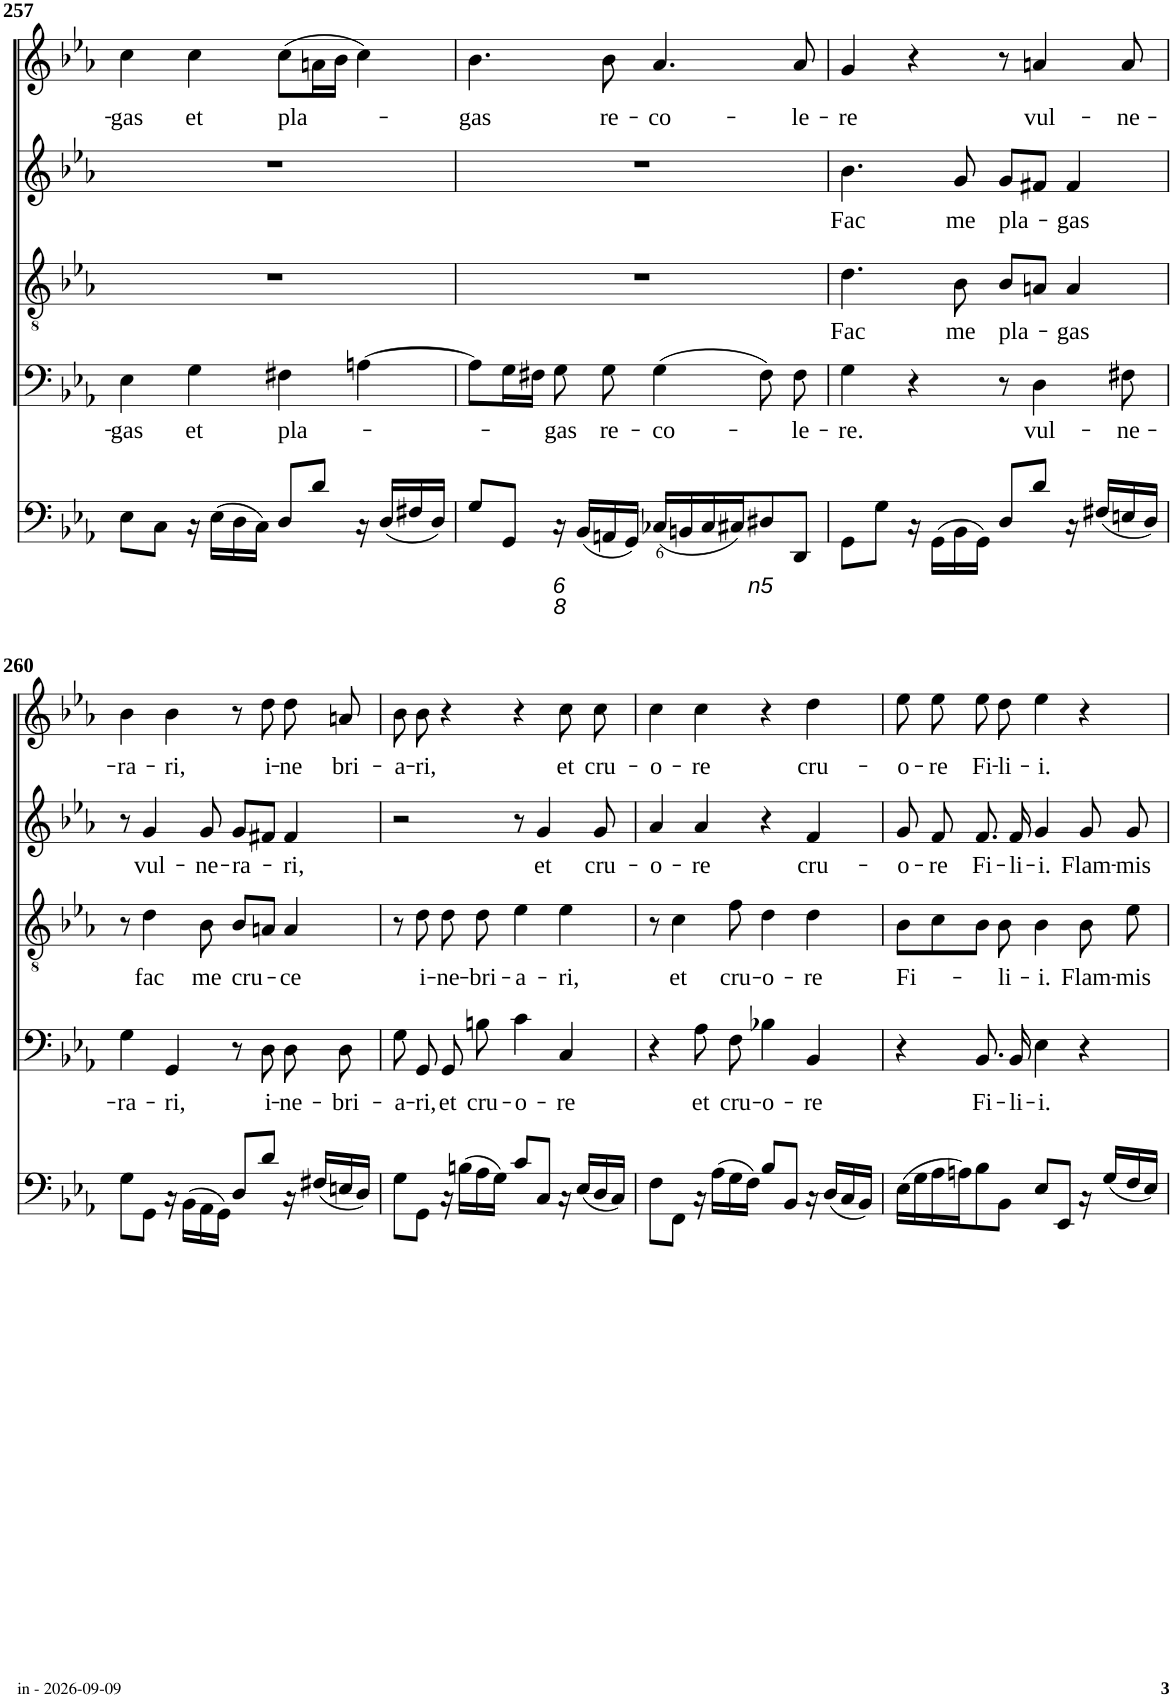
**kern	**kern	**text	**kern	**text	**kern	**text	**kern	**text
*part5	*part4	*part4	*part3	*part3	*part2	*part2	*part1	*part1
*staff5	*staff4	*staff4	*staff3	*staff3	*staff2	*staff2	*staff1	*staff1
*I"B.c.	*I"B.	*	*I"T.	*	*I"A.	*	*I"S.	*
!!LO:PB:g=z
*clefF4	*clefF4	*	*clefGv2	*	*clefG2	*	*clefG2	*
*k[b-e-a-]	*k[b-e-a-]	*	*k[b-e-a-]	*	*k[b-e-a-]	*	*k[b-e-a-]	*
*E-:	*E-:	*	*E-:	*	*E-:	*	*E-:	*
*M2/2	*M2/2	*	*M2/2	*	*M2/2	*	*M2/2	*
*met(c|)	*met(c|)	*	*met(c|)	*	*met(c|)	*	*met(c|)	*
=257	=257	=257	=257	=257	=257	=257	=257	=257
!	!	!LO:LY:b	!	!	!	!	!	!LO:LY:b
8E-\L	4E-\	-gas	1r	.	1r	.	4cc\	-gas
8C\J	.	.	.	.	.	.	.	.
!	!	!LO:LY:b	!	!	!	!	!	!LO:LY:b
16rC	4G\	et	.	.	.	.	4cc\	et
(>16E-\LL	.	.	.	.	.	.	.	.
16D\	.	.	.	.	.	.	.	.
16C\JJ)	.	.	.	.	.	.	.	.
!	!	!LO:LY:b	!	!	!	!	!	!LO:LY:b
8D/L	4F#X\	pla-	.	.	.	.	(>8cc\L	pla-
8d/J	.	.	.	.	.	.	16an\L	.
.	.	.	.	.	.	.	16b-\JJ	.
16rC	[>4An\	.	.	.	.	.	4cc\)	.
(<16D/LL	.	.	.	.	.	.	.	.
16F#X/	.	.	.	.	.	.	.	.
16D/JJ)	.	.	.	.	.	.	.	.
=258	=258	=258	=258	=258	=258	=258	=258	=258
!	!	!	!	!	!	!	!	!LO:LY:b
*^	*	*	*	*	*	*	*	*
8G/L	4...ryy	8A\L]	.	1r	.	1r	.	4.b-\	-gas
8GG/J	.	16G\L	.	.	.	.	.	.	.
.	.	16F#X\JJ	.	.	.	.	.	.	.
!LO:TX:b:i:t=6	!	!	!	!	!	!	!	!	!
!LO:TX:b:i:t=8	!	!	!	!	!	!	!	!	!
!	!	!	!LO:LY:b	!	!	!	!	!	!
16rC	.	8G\	-gas	.	.	.	.	.	.
(<16BB-/LL	.	.	.	.	.	.	.	.	.
!	!	!	!LO:LY:b	!	!	!	!	!	!LO:LY:b
16AAn/	.	8G\	re-	.	.	.	.	8b-\	re-
16GG/JJ)	.	.	.	.	.	.	.	.	.
!	!LO:TX:b:i:t=n5	!	!	!	!	!	!	!	!
.	2ryy	.	.	.	.	.	.	.	.
!	!	!	!LO:LY:b	!	!	!	!	!	!LO:LY:b
(<16C-X</LL	.	(4G\	-co-	.	.	.	.	4.a-/	-co-
16BBn/	.	.	.	.	.	.	.	.	.
16C-/	.	.	.	.	.	.	.	.	.
16C#X/J)	.	.	.	.	.	.	.	.	.
8D#X/	.	8F#\)	.	.	.	.	.	.	.
!	!	!	!LO:LY:b	!	!	!	!	!	!LO:LY:b
8DD/J	.	8F#\	-le-	.	.	.	.	8a-/	-le-
.	32ryy	.	.	.	.	.	.	.	.
=259	=259	=259	=259	=259	=259	=259	=259	=259	=259
!	!	!	!LO:LY:b	!	!LO:LY:b	!	!LO:LY:b	!	!LO:LY:b
*v	*v	*	*	*	*	*	*	*	*
8GG\L	4G\	-re.	4.d\	Fac	4.b-\	Fac	4g/	-re
8G\J	.	.	.	.	.	.	.	.
16rC	4r	.	.	.	.	.	4r	.
(>16GG\LL	.	.	.	.	.	.	.	.
!	!	!	!	!LO:LY:b	!	!LO:LY:b	!	!
16BB-\	.	.	8B-\	me	8g/	me	.	.
16GG\JJ)	.	.	.	.	.	.	.	.
!	!	!	!	!LO:LY:b	!	!LO:LY:b	!	!
8D/L	8r	.	8B-/L	pla-	8g/L	pla-	8r	.
!	!	!LO:LY:b	!	!	!	!	!	!LO:LY:b
8d/J	4D\	vul-	8An/J	.	8f#X/J	.	4an/	vul-
!	!	!	!	!LO:LY:b	!	!LO:LY:b	!	!
16rC	.	.	4A/	-gas	4f#/	-gas	.	.
(<16F#X/LL	.	.	.	.	.	.	.	.
!	!	!LO:LY:b	!	!	!	!	!	!LO:LY:b
16En/	8F#X\	-ne-	.	.	.	.	8a/	-ne-
16D/JJ)	.	.	.	.	.	.	.	.
!!LO:LB:g=z
=260	=260	=260	=260	=260	=260	=260	=260	=260
!	!	!LO:LY:b	!	!	!	!	!	!LO:LY:b
8G\L	4G\	-ra-	8r	.	8r	.	4b-\	-ra-
!	!	!	!	!LO:LY:b	!	!LO:LY:b	!	!
8GG\J	.	.	4d\	fac	4g/	vul-	.	.
!	!	!LO:LY:b	!	!	!	!	!	!LO:LY:b
16rC	4GG/	-ri,	.	.	.	.	4b-\	-ri,
(>16BB-\LL	.	.	.	.	.	.	.	.
!	!	!	!	!LO:LY:b	!	!LO:LY:b	!	!
16AA-\	.	.	8B-\	me	8g/	-ne-	.	.
16GG\JJ)	.	.	.	.	.	.	.	.
!	!	!	!	!LO:LY:b	!	!LO:LY:b	!	!
8D/L	8r	.	8B-/L	cru-	8g/L	-ra-	8r	.
!	!	!LO:LY:b	!	!	!	!	!	!LO:LY:b
8d/J	8D\	i-	8An/J	.	8f#X/J	.	8dd\	i-
!	!	!LO:LY:b	!	!LO:LY:b	!	!LO:LY:b	!	!LO:LY:b
16rC	8D\	-ne-	4A/	-ce	4f#/	-ri,	8dd\	-ne
(<16F#X/LL	.	.	.	.	.	.	.	.
!	!	!LO:LY:b	!	!	!	!	!	!LO:LY:b
16En/	8D\	-bri-	.	.	.	.	8an/	bri-
16D/JJ)	.	.	.	.	.	.	.	.
=261	=261	=261	=261	=261	=261	=261	=261	=261
!	!	!LO:LY:b	!	!	!	!	!	!LO:LY:b
8G\L	8G\	-a-	8r	.	2r	.	8b-\	-a-
!	!	!LO:LY:b	!	!LO:LY:b	!	!	!	!LO:LY:b
8GG\J	8GG/	-ri,	8d\	i-	.	.	8b-\	-ri,
!	!	!LO:LY:b	!	!LO:LY:b	!	!	!	!
16rC	8GG/	et	8d\	-ne-	.	.	4r	.
(>16Bn\LL	.	.	.	.	.	.	.	.
!	!	!LO:LY:b	!	!LO:LY:b	!	!	!	!
16A-\	8Bn\	cru-	8d\	-bri-	.	.	.	.
16G\JJ)	.	.	.	.	.	.	.	.
!	!	!LO:LY:b	!	!LO:LY:b	!	!	!	!
8c/L	4c\	-o-	4e-\	-a-	8r	.	4r	.
!	!	!	!	!	!	!LO:LY:b	!	!
8C/J	.	.	.	.	4g/	et	.	.
!	!	!LO:LY:b	!	!LO:LY:b	!	!	!	!LO:LY:b
16rC	4C/	-re	4e-\	-ri,	.	.	8cc\	et
(<16E-/LL	.	.	.	.	.	.	.	.
!	!	!	!	!	!	!LO:LY:b	!	!LO:LY:b
16D/	.	.	.	.	8g/	cru-	8cc\	cru-
16C/JJ)	.	.	.	.	.	.	.	.
=262	=262	=262	=262	=262	=262	=262	=262	=262
!	!	!	!	!	!	!LO:LY:b	!	!LO:LY:b
8F\L	4r	.	8r	.	4a-/	-o-	4cc\	-o-
!	!	!	!	!LO:LY:b	!	!	!	!
8FF\J	.	.	4c\	et	.	.	.	.
!	!	!LO:LY:b	!	!	!	!LO:LY:b	!	!LO:LY:b
16rC	8A-\	et	.	.	4a-/	-re	4cc\	-re
(>16A-\LL	.	.	.	.	.	.	.	.
!	!	!LO:LY:b	!	!LO:LY:b	!	!	!	!
16G\	8F\	cru-	8f\	cru-	.	.	.	.
16F\JJ)	.	.	.	.	.	.	.	.
!	!	!LO:LY:b	!	!LO:LY:b	!	!	!	!
8B-/L	4B-X\	-o-	4d\	-o-	4r	.	4r	.
8BB-/J	.	.	.	.	.	.	.	.
!	!	!LO:LY:b	!	!LO:LY:b	!	!LO:LY:b	!	!LO:LY:b
16rC	4BB-/	-re	4d\	-re	4f/	cru-	4dd\	cru-
(<16D/LL	.	.	.	.	.	.	.	.
16C/	.	.	.	.	.	.	.	.
16BB-/JJ)	.	.	.	.	.	.	.	.
=263	=263	=263	=263	=263	=263	=263	=263	=263
!	!	!	!	!LO:LY:b	!	!LO:LY:b	!	!LO:LY:b
(16E-\LL	4r	.	8B-\L	Fi-	8g/	-o-	8ee-\	-o-
16G\)	.	.	.	.	.	.	.	.
!	!	!	!	!	!	!LO:LY:b	!	!LO:LY:b
16A-\	.	.	8c\	.	8f/	-re	8ee-\	-re
16An\J	.	.	.	.	.	.	.	.
!	!	!LO:LY:b	!	!	!	!LO:LY:b	!	!LO:LY:b
8B-\	8.BB-/	Fi-	8B-\J	.	8.f/	Fi-	8ee-\	Fi-
!	!	!	!	!LO:LY:b	!	!	!	!LO:LY:b
8BB-\J	.	.	8B-\	-li-	.	.	8dd\	-li-
!	!	!LO:LY:b	!	!	!	!LO:LY:b	!	!
.	16BB-/	-li-	.	.	16f/	-li-	.	.
!	!	!LO:LY:b	!	!LO:LY:b	!	!LO:LY:b	!	!LO:LY:b
8E-/L	4E-\	-i.	4B-\	-i.	4g/	-i.	4ee-\	-i.
8EE-/J	.	.	.	.	.	.	.	.
!	!	!	!	!LO:LY:b	!	!LO:LY:b	!	!
16rC	4r	.	8B-\	Flam-	8g/	Flam-	4r	.
(<16G/LL	.	.	.	.	.	.	.	.
!	!	!	!	!LO:LY:b	!	!LO:LY:b	!	!
16F/	.	.	8e-\	-mis	8g/	-mis	.	.
16E-/JJ)	.	.	.	.	.	.	.	.
=	=	=	=	=	=	=	=	=
*-	*-	*-	*-	*-	*-	*-	*-	*-
